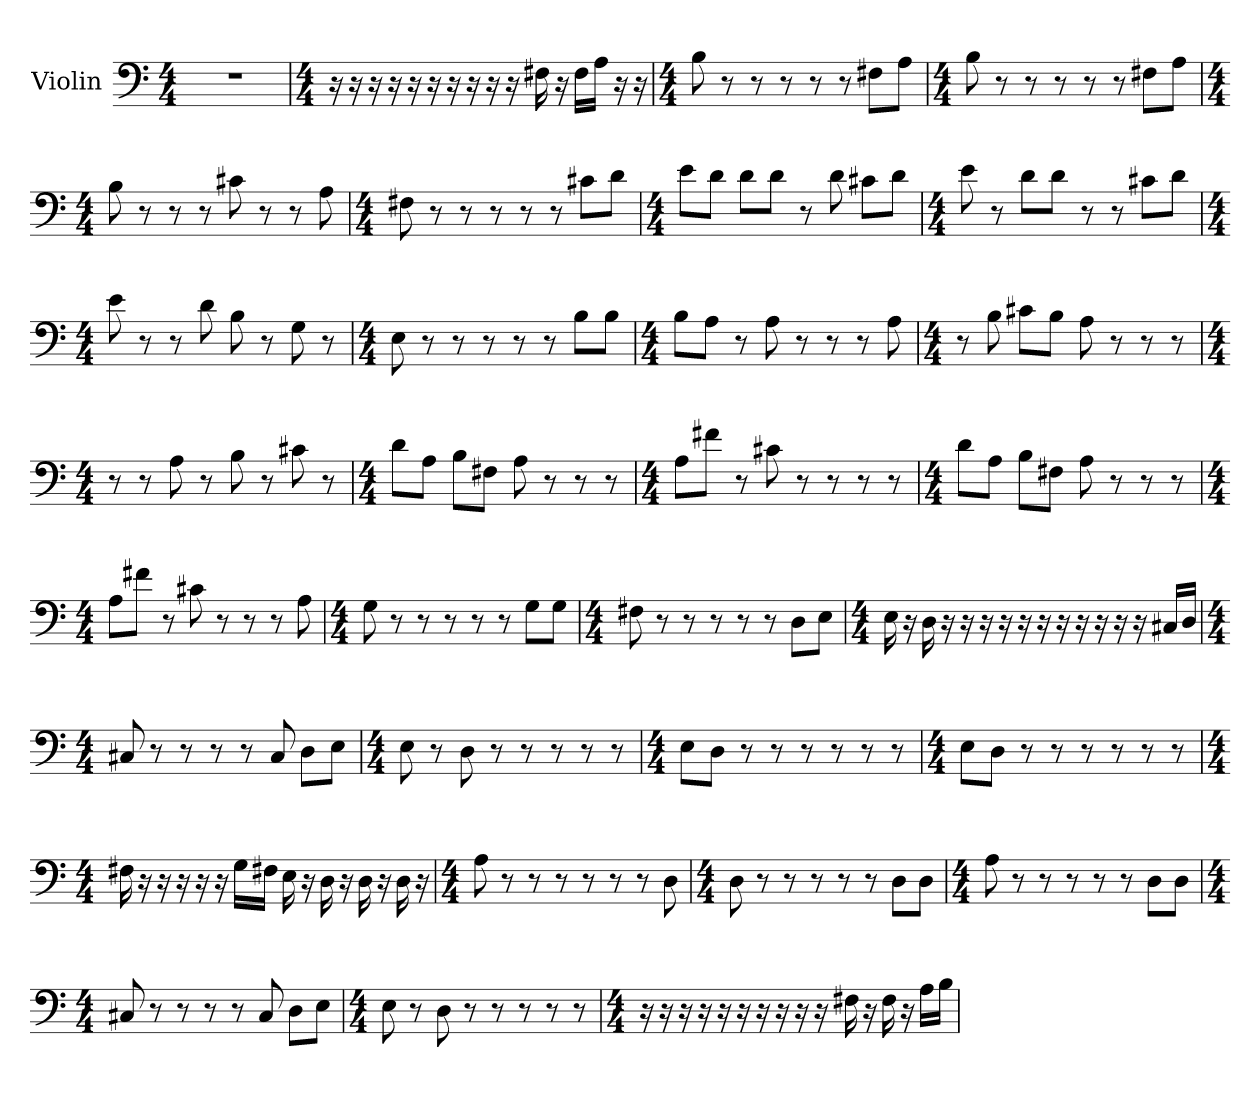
**kern
*part1
*staff1
*I"Violin
*I'Vln
*M4/4
=
1r
=
*M4/4
16r
16r
16r
16r
16r
16r
16r
16r
16r
16r
16F#X
16r
16F#LL
16AJJ
16r
16r
=
*M4/4
8B
8r
8r
8r
8r
8r
8F#XL
8AJ
=
*M4/4
8B
8r
8r
8r
8r
8r
8F#XL
8AJ
=
*M4/4
8B
8r
8r
8r
8c#X
8r
8r
8A
=
*M4/4
8F#X
8r
8r
8r
8r
8r
8c#XL
8dJ
=
*M4/4
8eL
8dJ
8dL
8dJ
8r
8d
8c#XL
8dJ
=
*M4/4
8e
8r
8dL
8dJ
8r
8r
8c#XL
8dJ
=
*M4/4
8e
8r
8r
8d
8B
8r
8G
8r
=
*M4/4
8E
8r
8r
8r
8r
8r
8BL
8BJ
=
*M4/4
8BL
8AJ
8r
8A
8r
8r
8r
8A
=
*M4/4
8r
8B
8c#XL
8BJ
8A
8r
8r
8r
=
*M4/4
8r
8r
8A
8r
8B
8r
8c#X
8r
=
*M4/4
8dL
8AJ
8BL
8F#XJ
8A
8r
8r
8r
=
*M4/4
8AL
8f#XJ
8r
8c#X
8r
8r
8r
8r
=
*M4/4
8dL
8AJ
8BL
8F#XJ
8A
8r
8r
8r
=
*M4/4
8AL
8f#XJ
8r
8c#X
8r
8r
8r
8A
=
*M4/4
8G
8r
8r
8r
8r
8r
8GL
8GJ
=
*M4/4
8F#X
8r
8r
8r
8r
8r
8DL
8EJ
=
*M4/4
16E
16r
16D
16r
16r
16r
16r
16r
16r
16r
16r
16r
16r
16r
16C#XLL
16DJJ
=
*M4/4
8C#X
8r
8r
8r
8r
8C#
8DL
8EJ
=
*M4/4
8E
8r
8D
8r
8r
8r
8r
8r
=
*M4/4
8EL
8DJ
8r
8r
8r
8r
8r
8r
=
*M4/4
8EL
8DJ
8r
8r
8r
8r
8r
8r
=
*M4/4
16F#X
16r
16r
16r
16r
16r
16GLL
16F#XJJ
16E
16r
16D
16r
16D
16r
16D
16r
=
*M4/4
8A
8r
8r
8r
8r
8r
8r
8D
=
*M4/4
8D
8r
8r
8r
8r
8r
8DL
8DJ
=
*M4/4
8A
8r
8r
8r
8r
8r
8DL
8DJ
=
*M4/4
8C#X
8r
8r
8r
8r
8C#
8DL
8EJ
=
*M4/4
8E
8r
8D
8r
8r
8r
8r
8r
=
*M4/4
16r
16r
16r
16r
16r
16r
16r
16r
16r
16r
16F#X
16r
16F#
16r
16ALL
16BJJ
=
*-
